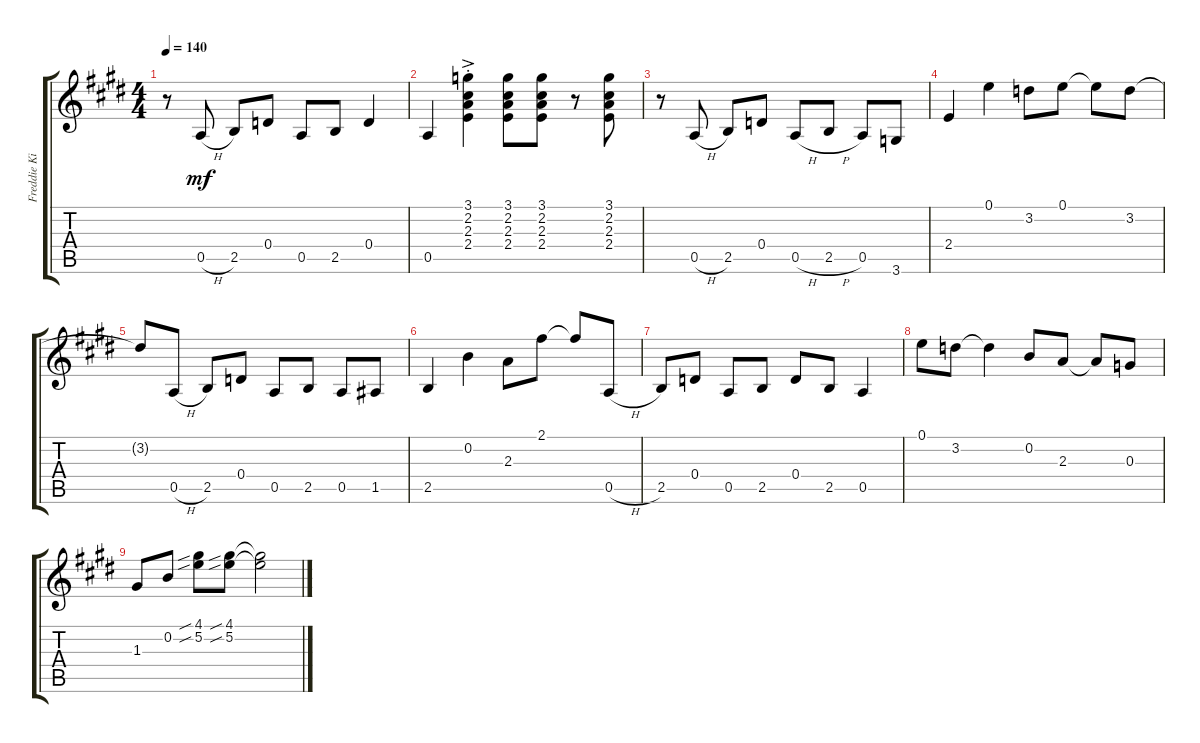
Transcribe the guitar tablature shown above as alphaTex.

\track ("Freddie King's Lead" "Freddie Ki") {instrument electricguitarclean}
\staff {score tabs}
\tuning (E4 B3 G3 D3 A2 E2) {hide}
\ts (4 4)
\tempo 140
\clef g2
\ks e
r.8{dy mf} 0.5{h}.8 2.5.8 0.4.8 0.5.8 2.5.8 0.4.4 |
0.5.4 (3.1{ac st} 2.2{ac st} 2.3{ac st} 2.4{ac st}).4 (3.1 2.2 2.3 2.4).8 (3.1 2.2 2.3 2.4).8 r.8 (3.1 2.2 2.3 2.4).8 |
r.8 0.5{h}.8 2.5.8 0.4.8 0.5{h}.8 2.5{h}.8 0.5.8 3.6.8 |
2.4.4 0.1.4 3.2.8 0.1.8 0.1{t}.8 3.2.8 |
3.2{t}.8 0.5{h}.8 2.5.8 0.4.8 0.5.8 2.5.8 0.5.8 1.5.8 |
2.5.4 0.2.4 2.3.8 2.1.8 2.1{t}.8 0.5{h}.8 |
2.5.8 0.4.8 0.5.8 2.5.8 0.4.8 2.5.8 0.5.4 |
0.1.8 3.2.8 3.2{t}.4 0.2.8 2.3.8 2.3{t}.8 0.3.8 |
1.3.8 0.2.8 (4.1{sib} 5.2{sib}).8 (4.1{sib} 5.2{sib}).8 (4.1{t} 5.2{t}).2
